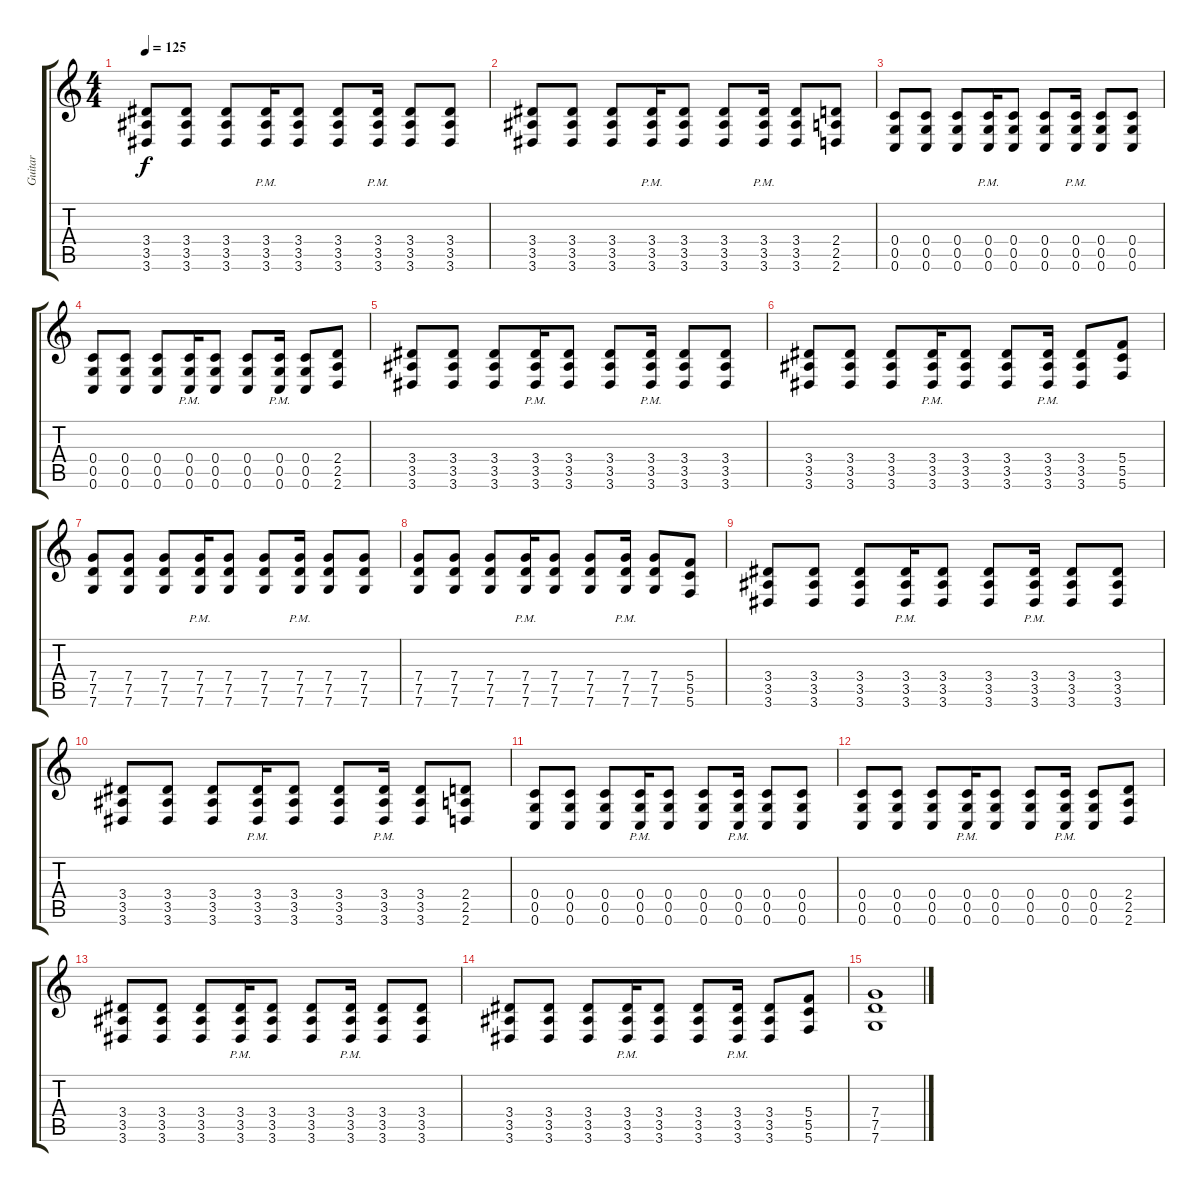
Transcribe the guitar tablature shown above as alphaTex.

\track ("Guitar" "Guitar") {instrument distortionguitar}
\staff {score tabs}
\tuning (D4 A3 F3 C3 G2 C2) {hide}
\ts (4 4)
\tempo 125
\clef g2
\ks c
(3.4 3.5 3.6).8{dy f} (3.4 3.5 3.6).8 (3.4 3.5 3.6).8 (3.4{pm} 3.5{pm} 3.6{pm}).16 (3.4 3.5 3.6).8 (3.4 3.5 3.6).8 (3.4{pm} 3.5{pm} 3.6{pm}).16 (3.4 3.5 3.6).8 (3.4 3.5 3.6).8 |
(3.4 3.5 3.6).8 (3.4 3.5 3.6).8 (3.4 3.5 3.6).8 (3.4{pm} 3.5{pm} 3.6{pm}).16 (3.4 3.5 3.6).8 (3.4 3.5 3.6).8 (3.4{pm} 3.5{pm} 3.6{pm}).16 (3.4 3.5 3.6).8 (2.4 2.5 2.6).8 |
(0.4 0.5 0.6).8 (0.4 0.5 0.6).8 (0.4 0.5 0.6).8 (0.4{pm} 0.5{pm} 0.6{pm}).16 (0.4 0.5 0.6).8 (0.4 0.5 0.6).8 (0.4{pm} 0.5{pm} 0.6{pm}).16 (0.4 0.5 0.6).8 (0.4 0.5 0.6).8 |
(0.4 0.5 0.6).8 (0.4 0.5 0.6).8 (0.4 0.5 0.6).8 (0.4{pm} 0.5{pm} 0.6{pm}).16 (0.4 0.5 0.6).8 (0.4 0.5 0.6).8 (0.4{pm} 0.5{pm} 0.6{pm}).16 (0.4 0.5 0.6).8 (2.4 2.5 2.6).8 |
(3.4 3.5 3.6).8 (3.4 3.5 3.6).8 (3.4 3.5 3.6).8 (3.4{pm} 3.5{pm} 3.6{pm}).16 (3.4 3.5 3.6).8 (3.4 3.5 3.6).8 (3.4{pm} 3.5{pm} 3.6{pm}).16 (3.4 3.5 3.6).8 (3.4 3.5 3.6).8 |
(3.4 3.5 3.6).8 (3.4 3.5 3.6).8 (3.4 3.5 3.6).8 (3.4{pm} 3.5{pm} 3.6{pm}).16 (3.4 3.5 3.6).8 (3.4 3.5 3.6).8 (3.4{pm} 3.5{pm} 3.6{pm}).16 (3.4 3.5 3.6).8 (5.4 5.5 5.6).8 |
(7.4 7.5 7.6).8 (7.4 7.5 7.6).8 (7.4 7.5 7.6).8 (7.4{pm} 7.5{pm} 7.6{pm}).16 (7.4 7.5 7.6).8 (7.4 7.5 7.6).8 (7.4{pm} 7.5{pm} 7.6{pm}).16 (7.4 7.5 7.6).8 (7.4 7.5 7.6).8 |
(7.4 7.5 7.6).8 (7.4 7.5 7.6).8 (7.4 7.5 7.6).8 (7.4{pm} 7.5{pm} 7.6{pm}).16 (7.4 7.5 7.6).8 (7.4 7.5 7.6).8 (7.4{pm} 7.5{pm} 7.6{pm}).16 (7.4 7.5 7.6).8 (5.4 5.5 5.6).8 |
(3.4 3.5 3.6).8 (3.4 3.5 3.6).8 (3.4 3.5 3.6).8 (3.4{pm} 3.5{pm} 3.6{pm}).16 (3.4 3.5 3.6).8 (3.4 3.5 3.6).8 (3.4{pm} 3.5{pm} 3.6{pm}).16 (3.4 3.5 3.6).8 (3.4 3.5 3.6).8 |
(3.4 3.5 3.6).8 (3.4 3.5 3.6).8 (3.4 3.5 3.6).8 (3.4{pm} 3.5{pm} 3.6{pm}).16 (3.4 3.5 3.6).8 (3.4 3.5 3.6).8 (3.4{pm} 3.5{pm} 3.6{pm}).16 (3.4 3.5 3.6).8 (2.4 2.5 2.6).8 |
(0.4 0.5 0.6).8 (0.4 0.5 0.6).8 (0.4 0.5 0.6).8 (0.4{pm} 0.5{pm} 0.6{pm}).16 (0.4 0.5 0.6).8 (0.4 0.5 0.6).8 (0.4{pm} 0.5{pm} 0.6{pm}).16 (0.4 0.5 0.6).8 (0.4 0.5 0.6).8 |
(0.4 0.5 0.6).8 (0.4 0.5 0.6).8 (0.4 0.5 0.6).8 (0.4{pm} 0.5{pm} 0.6{pm}).16 (0.4 0.5 0.6).8 (0.4 0.5 0.6).8 (0.4{pm} 0.5{pm} 0.6{pm}).16 (0.4 0.5 0.6).8 (2.4 2.5 2.6).8 |
(3.4 3.5 3.6).8 (3.4 3.5 3.6).8 (3.4 3.5 3.6).8 (3.4{pm} 3.5{pm} 3.6{pm}).16 (3.4 3.5 3.6).8 (3.4 3.5 3.6).8 (3.4{pm} 3.5{pm} 3.6{pm}).16 (3.4 3.5 3.6).8 (3.4 3.5 3.6).8 |
(3.4 3.5 3.6).8 (3.4 3.5 3.6).8 (3.4 3.5 3.6).8 (3.4{pm} 3.5{pm} 3.6{pm}).16 (3.4 3.5 3.6).8 (3.4 3.5 3.6).8 (3.4{pm} 3.5{pm} 3.6{pm}).16 (3.4 3.5 3.6).8 (5.4 5.5 5.6).8 |
(7.4 7.5 7.6).1
